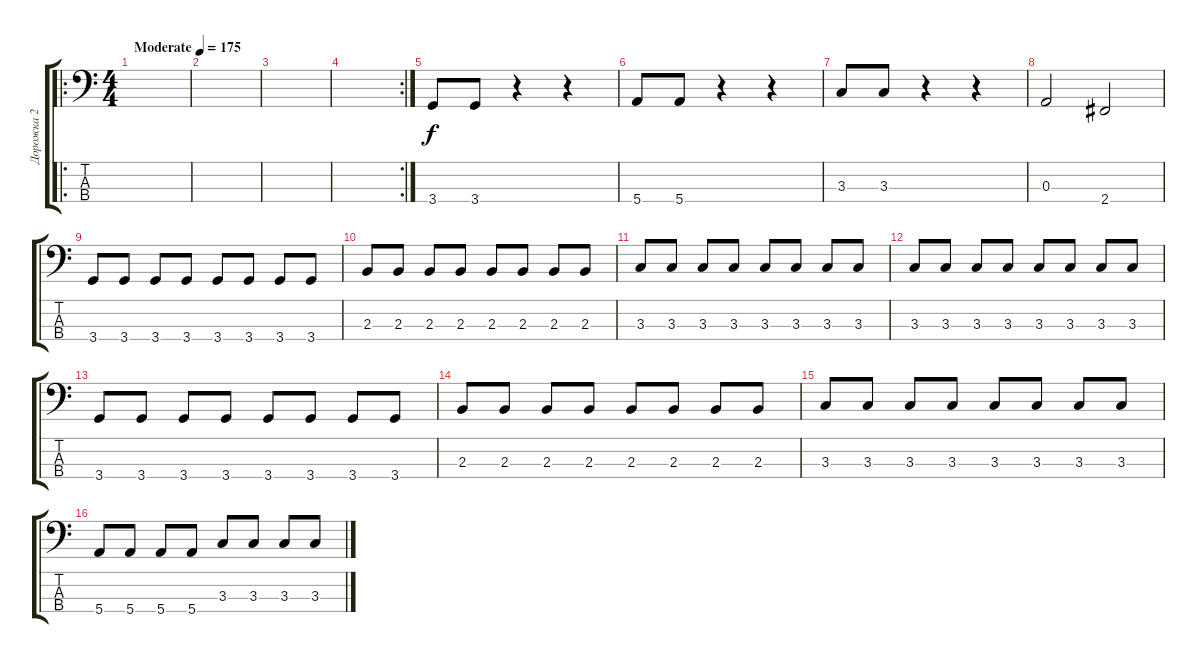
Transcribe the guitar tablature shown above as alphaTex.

\track ("Дорожка 2" "Дорожка 2") {instrument electricbassfinger}
\staff {score tabs}
\tuning (G2 D2 A1 E1) {hide}
\ro
\ts (4 4)
\tempo (175 "Moderate")
\clef f4
\ks c
|
|
|
\rc 2
|
3.4.8 3.4.8 r.4 r.4 |
5.4.8 5.4.8 r.4 r.4 |
3.3.8 3.3.8 r.4 r.4 |
0.3.2 2.4.2 |
3.4.8 3.4.8 3.4.8 3.4.8 3.4.8 3.4.8 3.4.8 3.4.8 |
2.3.8 2.3.8 2.3.8 2.3.8 2.3.8 2.3.8 2.3.8 2.3.8 |
3.3.8 3.3.8 3.3.8 3.3.8 3.3.8 3.3.8 3.3.8 3.3.8 |
3.3.8 3.3.8 3.3.8 3.3.8 3.3.8 3.3.8 3.3.8 3.3.8 |
3.4.8 3.4.8 3.4.8 3.4.8 3.4.8 3.4.8 3.4.8 3.4.8 |
2.3.8 2.3.8 2.3.8 2.3.8 2.3.8 2.3.8 2.3.8 2.3.8 |
3.3.8 3.3.8 3.3.8 3.3.8 3.3.8 3.3.8 3.3.8 3.3.8 |
5.4.8 5.4.8 5.4.8 5.4.8 3.3.8 3.3.8 3.3.8 3.3.8
